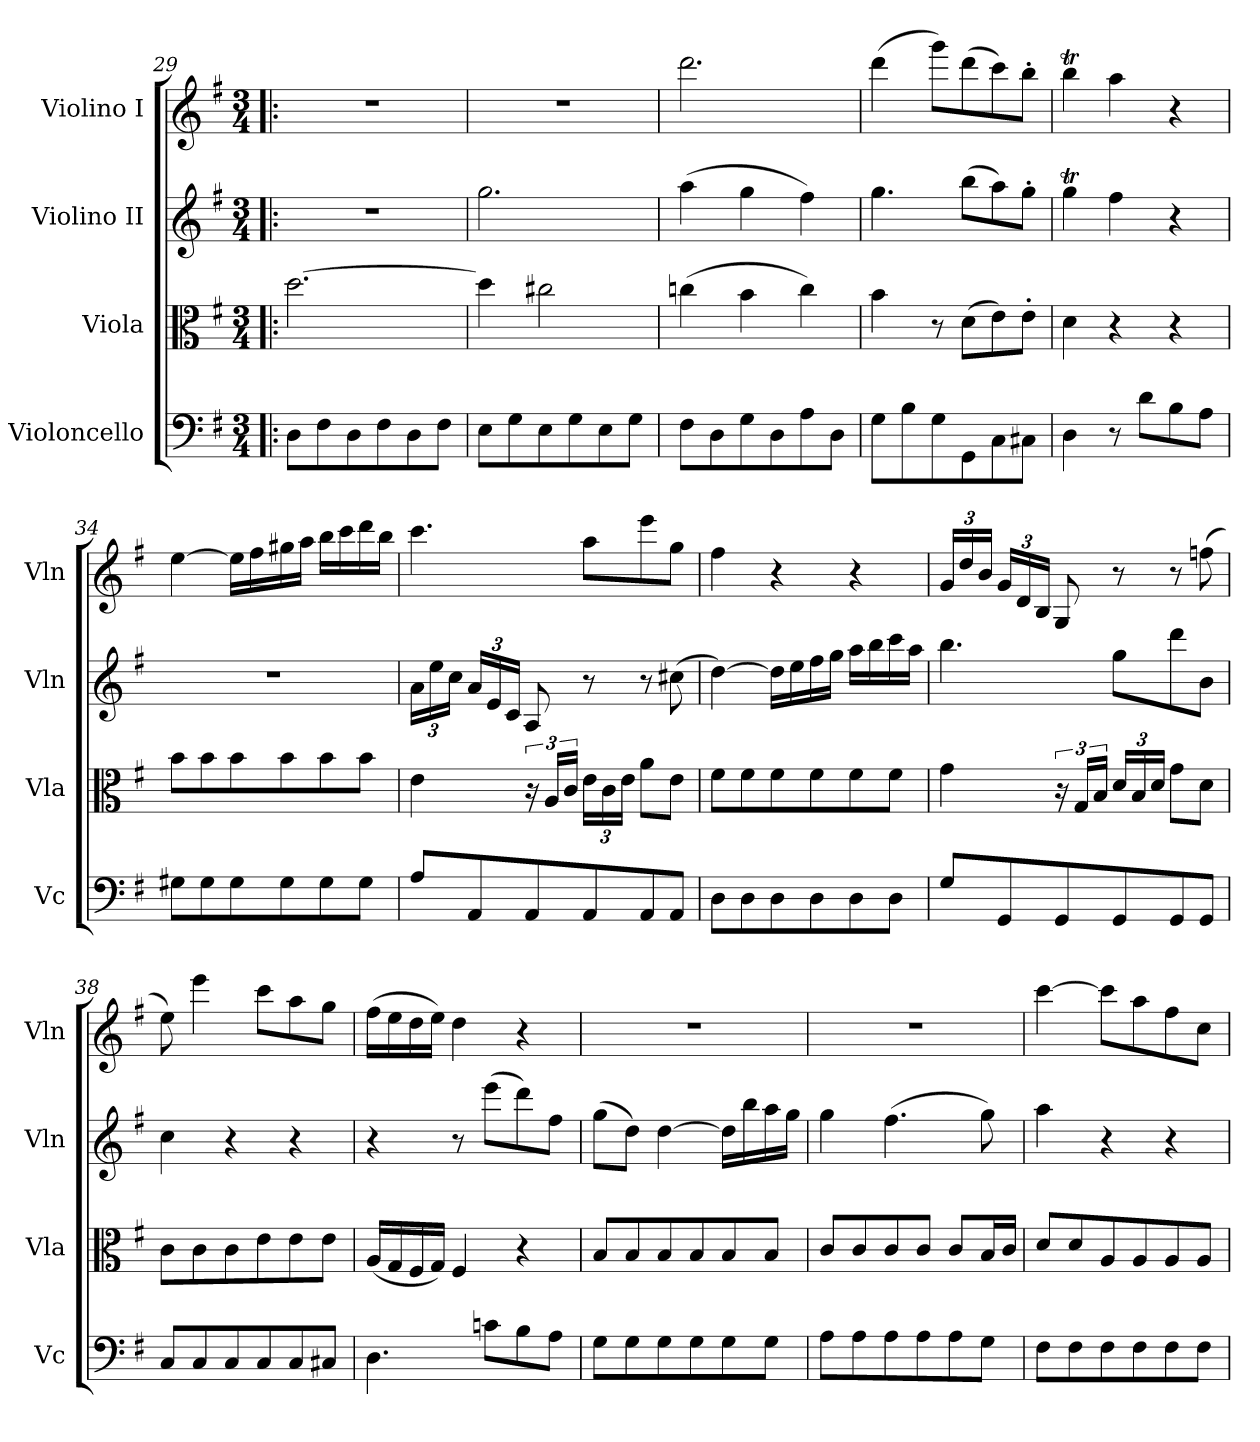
**kern	**kern	**kern	**kern
*part4	*part3	*part2	*part1
*staff4	*staff3	*staff2	*staff1
*I"Violoncello	*I"Viola	*I"Violino II	*I"Violino I
*I'Vc	*I'Vla	*I'Vln	*I'Vln
*clefF4	*clefC3	*clefG2	*clefG2
*k[f#]	*k[f#]	*k[f#]	*k[f#]
*G:	*G:	*G:	*G:
*M3/4	*M3/4	*M3/4	*M3/4
=29!|:	=29!|:	=29!|:	=29!|:
8D\L	[2.dd\	2.r	2.r
8F#\	.	.	.
8D\	.	.	.
8F#\	.	.	.
8D\	.	.	.
8F#\J	.	.	.
=30	=30	=30	=30
8E\L	4dd\]	2.gg\	2.r
8G\	.	.	.
8E\	2cc#X\	.	.
8G\	.	.	.
8E\	.	.	.
8G\J	.	.	.
=31	=31	=31	=31
8F#\L	(4ccn\	(4aa\	2.ddd\
8D\	.	.	.
8G\	4b\	4gg\	.
8D\	.	.	.
8A\	4cc\)	4ff#\)	.
8D\J	.	.	.
=32	=32	=32	=32
8G\L	4b\	4.gg\	(4ddd\
8B\	.	.	.
8G\	8r	.	8ggg\L)
8GG\	(8d\L	(8bb\L	(8ddd\
8C\	8e\)	8aa\)	8ccc\)
8C#X\J	8e'\J	8gg'\J	8bb'\J
=33	=33	=33	=33
4D\	4d\	4ggT\	4bbt\
8r	4r	4ff#\	4aa\
8d\L	.	.	.
8B\	4r	4r	4r
8A\J	.	.	.
=34	=34	=34	=34
8G#X\L	8b\L	2.r	[4ee\
8G#\	8b\	.	.
8G#\	8b\	.	16ee\LL]
.	.	.	16ff#\
8G#\	8b\	.	16gg#X\
.	.	.	16aa\JJ
8G#\	8b\	.	16bb\LL
.	.	.	16ccc\
8G#\J	8b\J	.	16ddd\
.	.	.	16bb\JJ
=35	=35	=35	=35
8A/L	4e\	24a\LL	4.ccc\
.	.	24ee\	.
.	.	24cc\JJ	.
8AA/	.	24a/LL	.
.	.	24e/	.
.	.	24c/JJ	.
8AA/	24r	8A/	.
.	24A/LL	.	.
.	24c/JJ	.	.
8AA/	24e\LL	8r	8aa\L
.	24c\	.	.
.	24e\JJ	.	.
8AA/	8a\L	8r	8eee\
8AA/J	8e\J	(8cc#X\	8gg\J
=36	=36	=36	=36
8D\L	8f#\L	[4dd\)	4ff#\
8D\	8f#\	.	.
8D\	8f#\	16dd\LL]	4r
.	.	16ee\	.
8D\	8f#\	16ff#\	.
.	.	16gg\JJ	.
8D\	8f#\	16aa\LL	4r
.	.	16bb\	.
8D\J	8f#\J	16ccc\	.
.	.	16aa\JJ	.
=37	=37	=37	=37
8G/L	4g\	4.bb\	24g/LL
.	.	.	24dd/
.	.	.	24b/JJ
8GG/	.	.	24g/LL
.	.	.	24d/
.	.	.	24B/JJ
8GG/	24r	.	8G/
.	24G/LL	.	.
.	24B/JJ	.	.
8GG/	24d/LL	8gg\L	8r
.	24B/	.	.
.	24d/JJ	.	.
8GG/	8g\L	8ddd\	8r
8GG/J	8d\J	8b\J	(8ffn\
=38	=38	=38	=38
8C/L	8c\L	4cc\	8ee\)
8C/	8c\	.	4eee\
8C/	8c\	4r	.
8C/	8e\	.	8ccc\L
8C/	8e\	4r	8aa\
8C#X/J	8e\J	.	8gg\J
=39	=39	=39	=39
4.D\	(16A/LL	4r	(16ff#\LL
.	16G/	.	16ee\
.	16F#/	.	16dd\
.	16G/JJ)	.	16ee\JJ)
.	4F#/	8r	4dd\
8cn\L	.	(8eee\L	.
8B\	4r	8ddd\)	4r
8A\J	.	8ff#\J	.
=40	=40	=40	=40
8G\L	8B/L	(8gg\L	2.r
8G\	8B/	8dd\J)	.
8G\	8B/	[4dd\	.
8G\	8B/	.	.
8G\	8B/	16dd\LL]	.
.	.	16bb\	.
8G\J	8B/J	16aa\	.
.	.	16gg\JJ	.
=41	=41	=41	=41
8A\L	8c/L	4gg\	2.r
8A\	8c/	.	.
8A\	8c/	(4.ff#\	.
8A\	8c/J	.	.
8A\	8c/L	.	.
8G\J	16B/L	8gg\)	.
.	16c/JJ	.	.
=42	=42	=42	=42
8F#\L	8d/L	4aa\	[4ccc\
8F#\	8d/	.	.
8F#\	8A/	4r	8ccc\L]
8F#\	8A/	.	8aa\
8F#\	8A/	4r	8ff#\
8F#\J	8A/J	.	8cc\J
=	=	=	=
*-	*-	*-	*-
